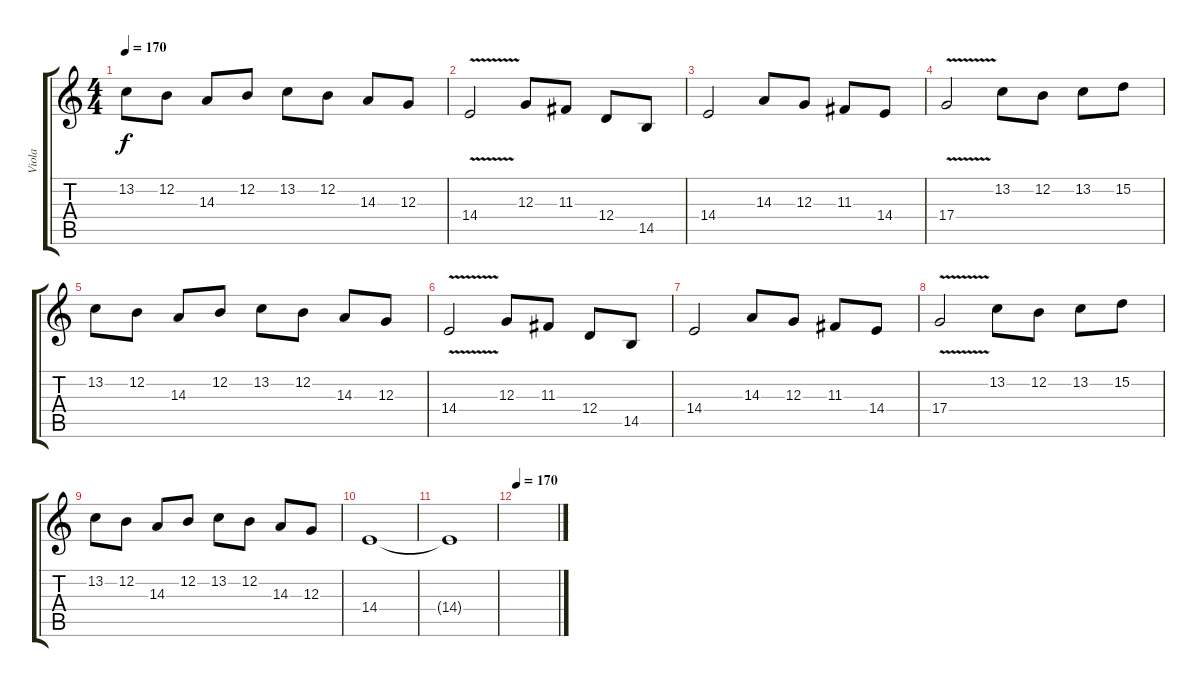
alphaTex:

\track ("Viola" "Viola") {instrument viola}
\staff {score tabs}
\tuning (E4 B3 G3 D3 A2 E2) {hide}
\ts (4 4)
\tempo 170
\clef g2
\ks c
13.2.8{dy f} 12.2.8 14.3.8 12.2.8 13.2.8 12.2.8 14.3.8 12.3.8 |
14.4{v}.2 12.3.8 11.3.8 12.4.8 14.5.8 |
14.4.2 14.3.8 12.3.8 11.3.8 14.4.8 |
17.4{v}.2 13.2.8 12.2.8 13.2.8 15.2.8 |
13.2.8 12.2.8 14.3.8 12.2.8 13.2.8 12.2.8 14.3.8 12.3.8 |
14.4{v}.2 12.3.8 11.3.8 12.4.8 14.5.8 |
14.4.2 14.3.8 12.3.8 11.3.8 14.4.8 |
17.4{v}.2 13.2.8 12.2.8 13.2.8 15.2.8 |
13.2.8 12.2.8 14.3.8 12.2.8 13.2.8 12.2.8 14.3.8 12.3.8 |
14.4.1 |
14.4{t}.1 |
\tempo 170
